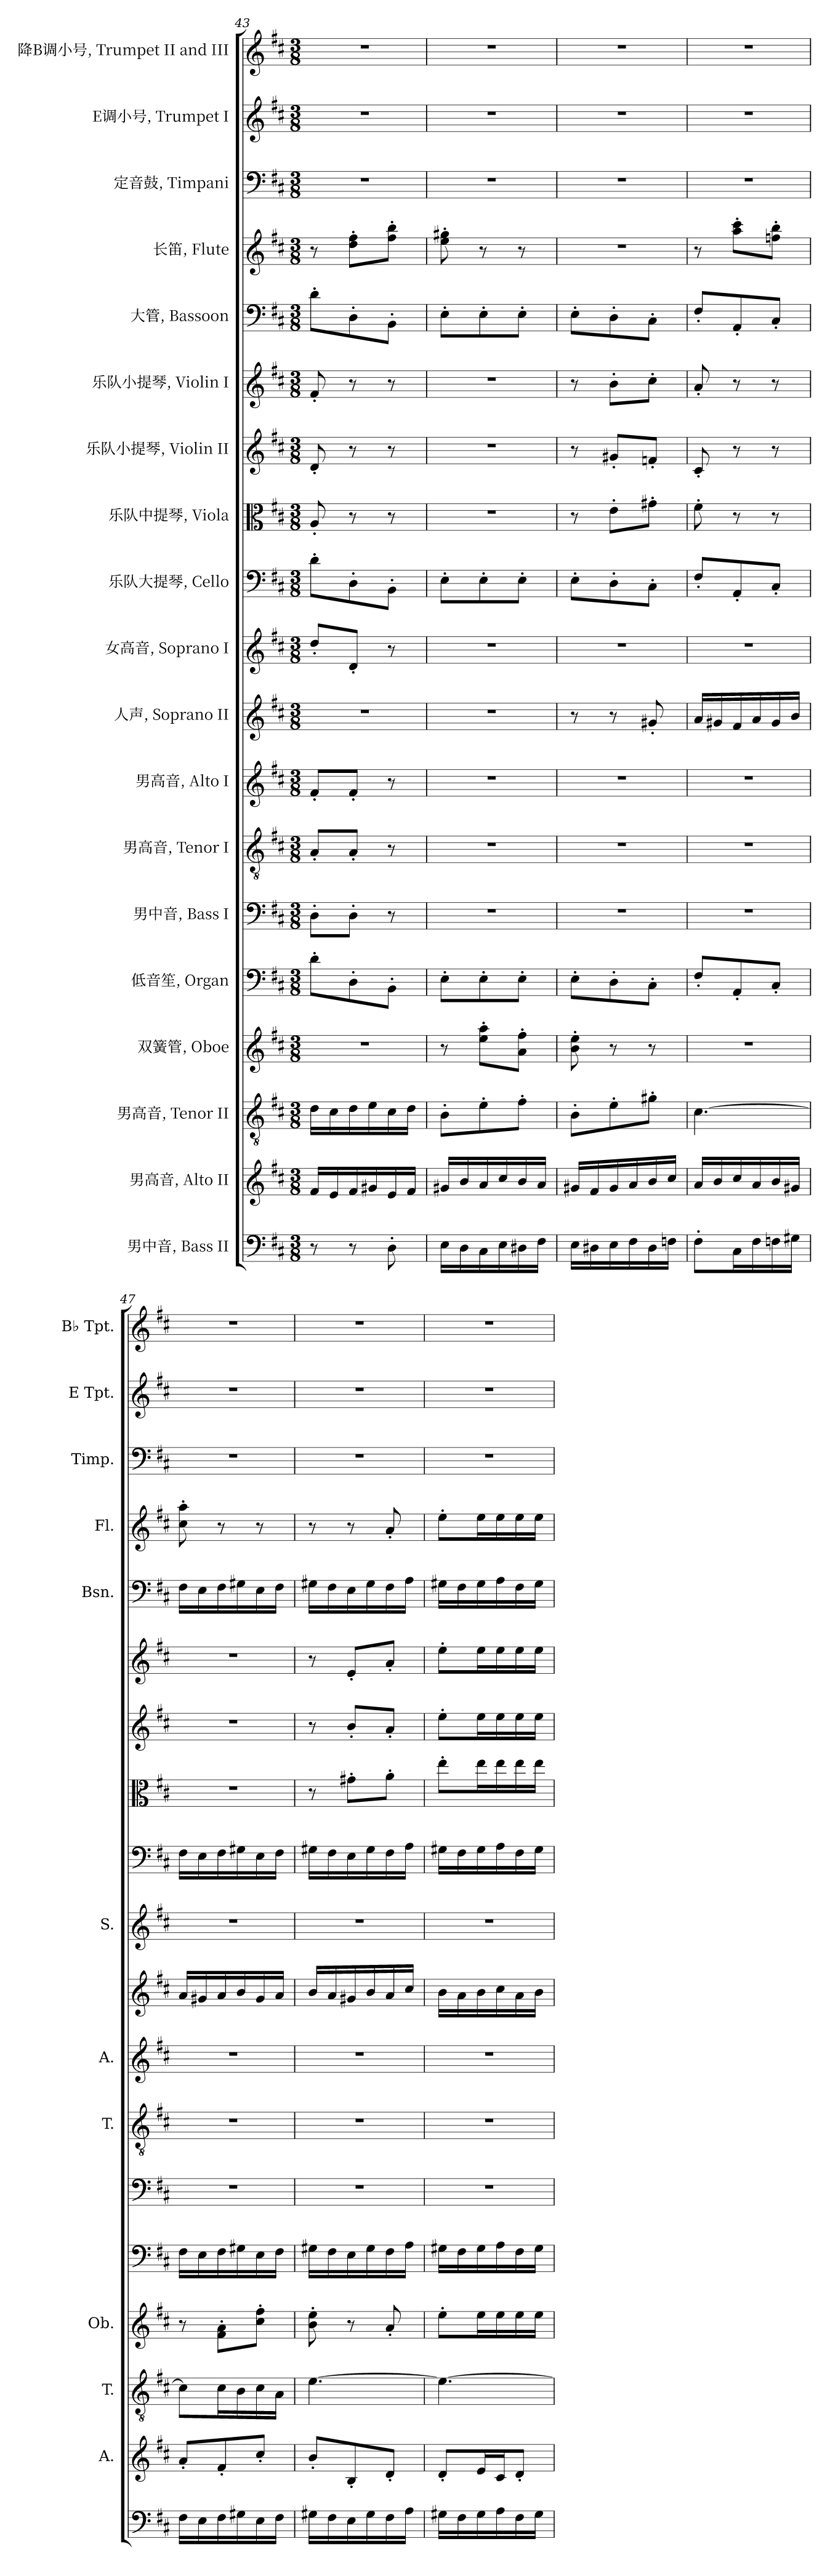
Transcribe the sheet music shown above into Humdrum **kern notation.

**kern	**kern	**kern	**kern	**kern	**kern	**kern	**kern	**kern	**kern	**kern	**kern	**kern	**kern	**kern	**kern	**kern	**kern	**kern
*part19	*part18	*part17	*part16	*part15	*part14	*part13	*part12	*part11	*part10	*part9	*part8	*part7	*part6	*part5	*part4	*part3	*part2	*part1
*staff19	*staff18	*staff17	*staff16	*staff15	*staff14	*staff13	*staff12	*staff11	*staff10	*staff9	*staff8	*staff7	*staff6	*staff5	*staff4	*staff3	*staff2	*staff1
*I"男中音, Bass II	*I"男高音, Alto II	*I"男高音, Tenor II	*I"双簧管, Oboe	*I"低音笙, Organ	*I"男中音, Bass I	*I"男高音, Tenor I	*I"男高音, Alto I	*I"人声, Soprano II	*I"女高音, Soprano I	*I"乐队大提琴, Cello	*I"乐队中提琴, Viola	*I"乐队小提琴, Violin II	*I"乐队小提琴, Violin I	*I"大管, Bassoon	*I"长笛, Flute	*I"定音鼓, Timpani	*I"E调小号, Trumpet I	*I"降B调小号, Trumpet II and III
*	*I'A.	*I'T.	*I'Ob.	*	*	*I'T.	*I'A.	*	*I'S.	*	*	*	*	*I'Bsn.	*I'Fl.	*I'Timp.	*I'E Tpt.	*I'B♭ Tpt.
*clefF4	*clefG2	*clefGv2	*clefG2	*clefF4	*clefF4	*clefGv2	*clefG2	*clefG2	*clefG2	*clefF4	*clefC3	*clefG2	*clefG2	*clefF4	*clefG2	*clefF4	*clefG2	*clefG2
*	*	*	*	*	*	*	*	*	*	*	*	*	*	*	*	*	*ITrd-3c-4	*ITrd1c2
*k[f#c#]	*k[f#c#]	*k[f#c#]	*k[f#c#]	*k[f#c#]	*k[f#c#]	*k[f#c#]	*k[f#c#]	*k[f#c#]	*k[f#c#]	*k[f#c#]	*k[f#c#]	*k[f#c#]	*k[f#c#]	*k[f#c#]	*k[f#c#]	*k[f#c#]	*k[b-e-a-d-g-c-]	*k[]
*M3/8	*M3/8	*M3/8	*M3/8	*M3/8	*M3/8	*M3/8	*M3/8	*M3/8	*M3/8	*M3/8	*M3/8	*M3/8	*M3/8	*M3/8	*M3/8	*M3/8	*M3/8	*M3/8
=43	=43	=43	=43	=43	=43	=43	=43	=43	=43	=43	=43	=43	=43	=43	=43	=43	=43	=43
8r	16f#/LL	16d\LL	4.r	8d'\L	8D'\L	8A'/L	8f#'/L	4.r	8dd'/L	8d'\L	8A'/	8d'/	8f#'/	8d'\L	8r	4.r	4.r	4.r
.	16e/	16c#\	.	.	.	.	.	.	.	.	.	.	.	.	.	.	.	.
8r	16f#/	16d\	.	8D'\	8D'\J	8A'/J	8f#'/J	.	8d'/J	8D'\	8r	8r	8r	8D'\	8dd\' 8ff#\'L	.	.	.
.	16g#X/	16e\	.	.	.	.	.	.	.	.	.	.	.	.	.	.	.	.
8D'\	16e/	16c#\	.	8BB'\J	8r	8r	8r	.	8r	8BB'\J	8r	8r	8r	8BB'\J	8ff#\' 8bb\'J	.	.	.
.	16f#/JJ	16d\JJ	.	.	.	.	.	.	.	.	.	.	.	.	.	.	.	.
=44	=44	=44	=44	=44	=44	=44	=44	=44	=44	=44	=44	=44	=44	=44	=44	=44	=44	=44
16E\LL	16g#X/LL	8B'\L	8r	8E'\L	4.r	4.r	4.r	4.r	4.r	8E'\L	4.r	4.r	4.r	8E'\L	8ee\' 8gg#X\'	4.r	4.r	4.r
16D\	16b/	.	.	.	.	.	.	.	.	.	.	.	.	.	.	.	.	.
16C#\	16a/	8e'\	8ee\' 8aa\'L	8E'\	.	.	.	.	.	8E'\	.	.	.	8E'\	8r	.	.	.
16E\	16cc#/	.	.	.	.	.	.	.	.	.	.	.	.	.	.	.	.	.
16D#X\	16b/	8f#'\J	8a\' 8ff#\'J	8E'\J	.	.	.	.	.	8E'\J	.	.	.	8E'\J	8r	.	.	.
16F#\JJ	16a/JJ	.	.	.	.	.	.	.	.	.	.	.	.	.	.	.	.	.
=45	=45	=45	=45	=45	=45	=45	=45	=45	=45	=45	=45	=45	=45	=45	=45	=45	=45	=45
16E\LL	16g#X/LL	8B'\L	8b\' 8ee\'	8E'\L	4.r	4.r	4.r	8r	4.r	8E'\L	8r	8r	8r	8E'\L	4.r	4.r	4.r	4.r
16D#X\	16f#/	.	.	.	.	.	.	.	.	.	.	.	.	.	.	.	.	.
16E\	16g#/	8e'\	8r	8D'\	.	.	.	8r	.	8D'\	8e'\L	8g#X'/L	8b'\L	8D'\	.	.	.	.
16F#\	16a/	.	.	.	.	.	.	.	.	.	.	.	.	.	.	.	.	.
16D#\	16b/	8g#X'\J	8r	8C#'\J	.	.	.	8g#X'/	.	8C#'\J	8g#X'\J	8fn'/J	8cc#'\J	8C#'\J	.	.	.	.
16Fn\JJ	16cc#/JJ	.	.	.	.	.	.	.	.	.	.	.	.	.	.	.	.	.
!!LO:PB:g=z
=46	=46	=46	=46	=46	=46	=46	=46	=46	=46	=46	=46	=46	=46	=46	=46	=46	=46	=46
8F#'\L	16a/LL	[4.c#\	4.r	8F#'/L	4.r	4.r	4.r	16a/LL	4.r	8F#'/L	8f#'\	8c#'/	8a'/	8F#'/L	8r	4.r	4.r	4.r
.	16b/	.	.	.	.	.	.	16g#X/	.	.	.	.	.	.	.	.	.	.
16C#\L	16cc#/	.	.	8AA'/	.	.	.	16f#/	.	8AA'/	8r	8r	8r	8AA'/	8aa\' 8ccc#\'L	.	.	.
16F#\	16a/	.	.	.	.	.	.	16a/	.	.	.	.	.	.	.	.	.	.
16Fn\	16b/	.	.	8C#'/J	.	.	.	16g#/	.	8C#'/J	8r	8r	8r	8C#'/J	8ffn\' 8bb\'J	.	.	.
16G#X\JJ	16g#X/JJ	.	.	.	.	.	.	16b/JJ	.	.	.	.	.	.	.	.	.	.
=47	=47	=47	=47	=47	=47	=47	=47	=47	=47	=47	=47	=47	=47	=47	=47	=47	=47	=47
16F#\LL	8a'/L	8c#\L]	8r	16F#\LL	4.r	4.r	4.r	16a/LL	4.r	16F#\LL	4.r	4.r	4.r	16F#\LL	8cc#\' 8aa\'	4.r	4.r	4.r
16E\	.	.	.	16E\	.	.	.	16g#X/	.	16E\	.	.	.	16E\	.	.	.	.
16F#\	8f#'/	16c#\L	8f#\' 8a\'L	16F#\	.	.	.	16a/	.	16F#\	.	.	.	16F#\	8r	.	.	.
16G#X\	.	16B\	.	16G#X\	.	.	.	16b/	.	16G#X\	.	.	.	16G#X\	.	.	.	.
16E\	8cc#'/J	16c#\	8cc#\' 8ff#\'J	16E\	.	.	.	16g#/	.	16E\	.	.	.	16E\	8r	.	.	.
16F#\JJ	.	16A\JJ	.	16F#\JJ	.	.	.	16a/JJ	.	16F#\JJ	.	.	.	16F#\JJ	.	.	.	.
=48	=48	=48	=48	=48	=48	=48	=48	=48	=48	=48	=48	=48	=48	=48	=48	=48	=48	=48
16G#X\LL	8b'/L	[4.e\	8b\' 8ee\'	16G#X\LL	4.r	4.r	4.r	16b/LL	4.r	16G#X\LL	8r	8r	8r	16G#X\LL	8r	4.r	4.r	4.r
16F#\	.	.	.	16F#\	.	.	.	16a/	.	16F#\	.	.	.	16F#\	.	.	.	.
16E\	8B'/	.	8r	16E\	.	.	.	16g#X/	.	16E\	8g#X'\L	8b'/L	8e'/L	16E\	8r	.	.	.
16G#\	.	.	.	16G#\	.	.	.	16b/	.	16G#\	.	.	.	16G#\	.	.	.	.
16F#\	8d'/J	.	8a'/	16F#\	.	.	.	16a/	.	16F#\	8a'\J	8a'/J	8a'/J	16F#\	8a'/	.	.	.
16A\JJ	.	.	.	16A\JJ	.	.	.	16cc#/JJ	.	16A\JJ	.	.	.	16A\JJ	.	.	.	.
=49	=49	=49	=49	=49	=49	=49	=49	=49	=49	=49	=49	=49	=49	=49	=49	=49	=49	=49
16G#X\LL	8d'/L	4.e\_	8ee'\L	16G#X\LL	4.r	4.r	4.r	16b\LL	4.r	16G#X\LL	8ee'\L	8ee'\L	8ee'\L	16G#X\LL	8ee'\L	4.r	4.r	4.r
16F#\	.	.	.	16F#\	.	.	.	16a\	.	16F#\	.	.	.	16F#\	.	.	.	.
16G#\	16e/L	.	16ee\L	16G#\	.	.	.	16b\	.	16G#\	16ee\L	16ee\L	16ee\L	16G#\	16ee\L	.	.	.
16A\	16c#/J	.	16ee\	16A\	.	.	.	16cc#\	.	16A\	16ee\	16ee\	16ee\	16A\	16ee\	.	.	.
16F#\	8d'/J	.	16ee\	16F#\	.	.	.	16a\	.	16F#\	16ee\	16ee\	16ee\	16F#\	16ee\	.	.	.
16G#\JJ	.	.	16ee\JJ	16G#\JJ	.	.	.	16b\JJ	.	16G#\JJ	16ee\JJ	16ee\JJ	16ee\JJ	16G#\JJ	16ee\JJ	.	.	.
=	=	=	=	=	=	=	=	=	=	=	=	=	=	=	=	=	=	=
*-	*-	*-	*-	*-	*-	*-	*-	*-	*-	*-	*-	*-	*-	*-	*-	*-	*-	*-
